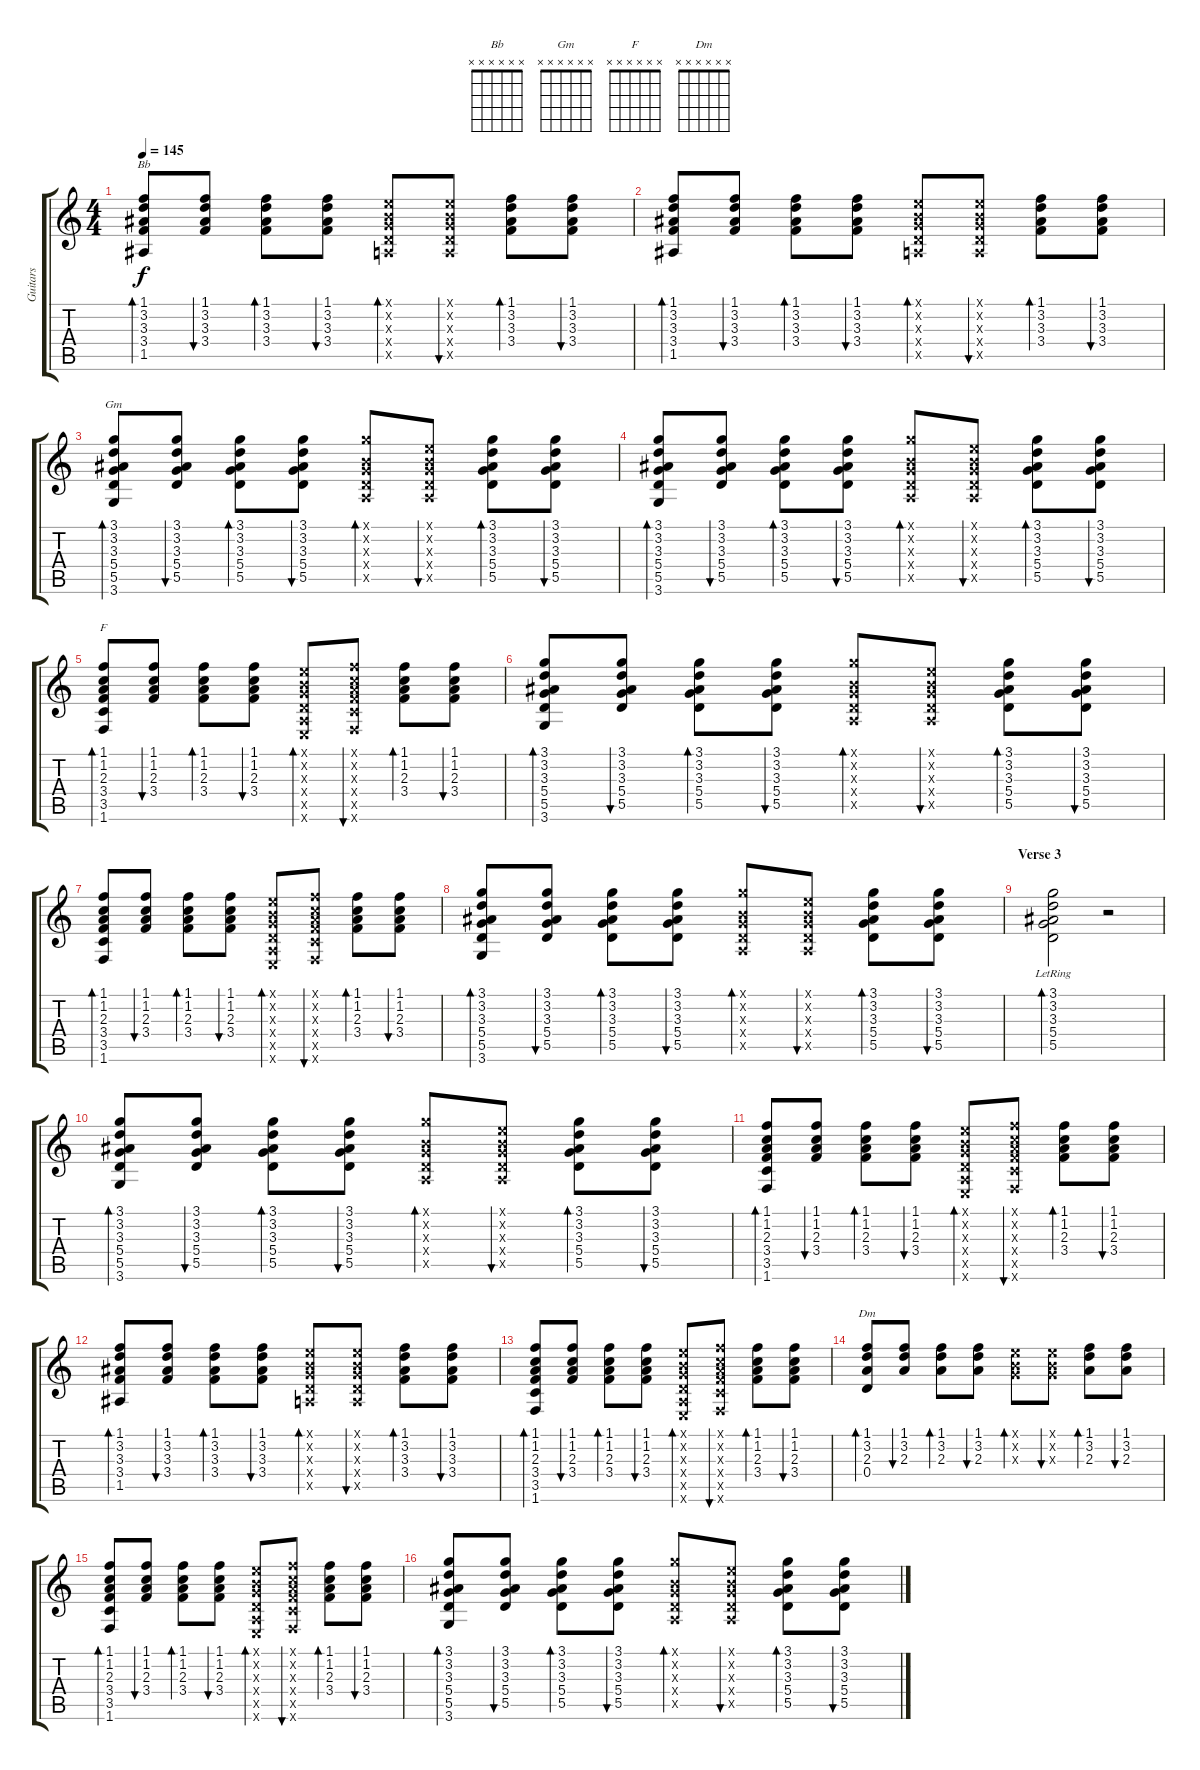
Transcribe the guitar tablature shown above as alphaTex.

\track ("Guitars" "Guitars") {instrument acousticguitarnylon}
\staff {score tabs}
\tuning (E4 B3 G3 D3 A2 E2) {hide}
\chord ("Bb" x x x x x x)
\chord ("Gm" x x x x x x)
\chord ("F" x x x x x x)
\chord ("Dm" x x x x x x)
\ts (4 4)
\tempo 145
\clef g2
\ks c
(1.1 3.2 3.3 3.4 1.5).8{bd 120 ch "Bb" dy f} (1.1 3.2 3.3 3.4).8{bu 120} (1.1 3.2 3.3 3.4).8{bd 120} (1.1 3.2 3.3 3.4).8{bu 120} (0.1{x} 0.2{x} 0.3{x} 0.4{x} 0.5{x}).8{bd 120} (0.1{x} 0.2{x} 0.3{x} 0.4{x} 0.5{x}).8{bu 60} (1.1 3.2 3.3 3.4).8{bd 60} (1.1 3.2 3.3 3.4).8{bu 120} |
(1.1 3.2 3.3 3.4 1.5).8{bd 120} (1.1 3.2 3.3 3.4).8{bu 120} (1.1 3.2 3.3 3.4).8{bd 120} (1.1 3.2 3.3 3.4).8{bu 120} (0.1{x} 0.2{x} 0.3{x} 0.4{x} 0.5{x}).8{bd 120} (0.1{x} 0.2{x} 0.3{x} 0.4{x} 0.5{x}).8{bu 60} (1.1 3.2 3.3 3.4).8{bd 60} (1.1 3.2 3.3 3.4).8{bu 120} |
(3.1 3.2 3.3 5.4 5.5 3.6).8{bd 60 ch "Gm"} (3.1 3.2 3.3 5.4 5.5).8{bu 60} (3.1 3.2 3.3 5.4 5.5).8{bd 60} (3.1 3.2 3.3 5.4 5.5).8{bu 60} (3.1{x} 0.2{x} 0.3{x} 0.4{x} 0.5{x}).8{bd 60} (0.1{x} 0.2{x} 0.3{x} 0.4{x} 0.5{x}).8{bu 60} (3.1 3.2 3.3 5.4 5.5).8{bd 60} (3.1 3.2 3.3 5.4 5.5).8{bu 60} |
(3.1 3.2 3.3 5.4 5.5 3.6).8{bd 60} (3.1 3.2 3.3 5.4 5.5).8{bu 60} (3.1 3.2 3.3 5.4 5.5).8{bd 60} (3.1 3.2 3.3 5.4 5.5).8{bu 60} (3.1{x} 0.2{x} 0.3{x} 0.4{x} 0.5{x}).8{bd 60} (0.1{x} 0.2{x} 0.3{x} 0.4{x} 0.5{x}).8{bu 60} (3.1 3.2 3.3 5.4 5.5).8{bd 60} (3.1 3.2 3.3 5.4 5.5).8{bu 60} |
(1.1 1.2 2.3 3.4 3.5 1.6).8{bd 30 ch "F"} (1.1 1.2 2.3 3.4).8{bu 30} (1.1 1.2 2.3 3.4).8{bd 30} (1.1 1.2 2.3 3.4).8{bu 30} (0.1{x} 0.2{x} 0.3{x} 0.4{x} 0.5{x} 0.6{x}).8{bd 30} (1.1{x} 1.2{x} 2.3{x} 3.4{x} 3.5{x} 1.6{x}).8{bu 30} (1.1 1.2 2.3 3.4).8{bd 30} (1.1 1.2 2.3 3.4).8{bu 30} |
(3.1 3.2 3.3 5.4 5.5 3.6).8{bd 60} (3.1 3.2 3.3 5.4 5.5).8{bu 60} (3.1 3.2 3.3 5.4 5.5).8{bd 60} (3.1 3.2 3.3 5.4 5.5).8{bu 60} (3.1{x} 0.2{x} 0.3{x} 0.4{x} 0.5{x}).8{bd 60} (0.1{x} 0.2{x} 0.3{x} 0.4{x} 0.5{x}).8{bu 60} (3.1 3.2 3.3 5.4 5.5).8{bd 60} (3.1 3.2 3.3 5.4 5.5).8{bu 60} |
(1.1 1.2 2.3 3.4 3.5 1.6).8{bd 30} (1.1 1.2 2.3 3.4).8{bu 30} (1.1 1.2 2.3 3.4).8{bd 30} (1.1 1.2 2.3 3.4).8{bu 30} (0.1{x} 0.2{x} 0.3{x} 0.4{x} 0.5{x} 0.6{x}).8{bd 30} (1.1{x} 1.2{x} 2.3{x} 3.4{x} 3.5{x} 1.6{x}).8{bu 30} (1.1 1.2 2.3 3.4).8{bd 30} (1.1 1.2 2.3 3.4).8{bu 30} |
(3.1 3.2 3.3 5.4 5.5 3.6).8{bd 60} (3.1 3.2 3.3 5.4 5.5).8{bu 60} (3.1 3.2 3.3 5.4 5.5).8{bd 60} (3.1 3.2 3.3 5.4 5.5).8{bu 60} (3.1{x} 0.2{x} 0.3{x} 0.4{x} 0.5{x}).8{bd 60} (0.1{x} 0.2{x} 0.3{x} 0.4{x} 0.5{x}).8{bu 60} (3.1 3.2 3.3 5.4 5.5).8{bd 60} (3.1 3.2 3.3 5.4 5.5).8{bu 60} |
\section ("" "Verse 3")
(3.1{lr} 3.2 3.3 5.4 5.5).2{bd 240} r.2 |
(3.1 3.2 3.3 5.4 5.5 3.6).8{bd 60 volume 9} (3.1 3.2 3.3 5.4 5.5).8{bu 60} (3.1 3.2 3.3 5.4 5.5).8{bd 60} (3.1 3.2 3.3 5.4 5.5).8{bu 60} (3.1{x} 0.2{x} 0.3{x} 0.4{x} 0.5{x}).8{bd 60} (0.1{x} 0.2{x} 0.3{x} 0.4{x} 0.5{x}).8{bu 60} (3.1 3.2 3.3 5.4 5.5).8{bd 60} (3.1 3.2 3.3 5.4 5.5).8{bu 60} |
(1.1 1.2 2.3 3.4 3.5 1.6).8{bd 30} (1.1 1.2 2.3 3.4).8{bu 30} (1.1 1.2 2.3 3.4).8{bd 30} (1.1 1.2 2.3 3.4).8{bu 30} (0.1{x} 0.2{x} 0.3{x} 0.4{x} 0.5{x} 0.6{x}).8{bd 30} (1.1{x} 1.2{x} 2.3{x} 3.4{x} 3.5{x} 1.6{x}).8{bu 30} (1.1 1.2 2.3 3.4).8{bd 30} (1.1 1.2 2.3 3.4).8{bu 30} |
(1.1 3.2 3.3 3.4 1.5).8{bd 120} (1.1 3.2 3.3 3.4).8{bu 120} (1.1 3.2 3.3 3.4).8{bd 120} (1.1 3.2 3.3 3.4).8{bu 120} (0.1{x} 0.2{x} 0.3{x} 0.4{x} 0.5{x}).8{bd 120} (0.1{x} 0.2{x} 0.3{x} 0.4{x} 0.5{x}).8{bu 60} (1.1 3.2 3.3 3.4).8{bd 60} (1.1 3.2 3.3 3.4).8{bu 120} |
(1.1 1.2 2.3 3.4 3.5 1.6).8{bd 30} (1.1 1.2 2.3 3.4).8{bu 30} (1.1 1.2 2.3 3.4).8{bd 30} (1.1 1.2 2.3 3.4).8{bu 30} (0.1{x} 0.2{x} 0.3{x} 0.4{x} 0.5{x} 0.6{x}).8{bd 30} (1.1{x} 1.2{x} 2.3{x} 3.4{x} 3.5{x} 1.6{x}).8{bu 30} (1.1 1.2 2.3 3.4).8{bd 30} (1.1 1.2 2.3 3.4).8{bu 30} |
(1.1 3.2 2.3 0.4).8{bd 60 ch "Dm"} (1.1 3.2 2.3).8{bu 60} (1.1 3.2 2.3).8{bd 60} (1.1 3.2 2.3).8{bu 60} (0.1{x} 0.2{x} 0.3{x}).8{bd 60} (0.1{x} 0.2{x} 0.3{x}).8{bu 60} (1.1 3.2 2.3).8{bd 60} (1.1 3.2 2.3).8{bu 60} |
(1.1 1.2 2.3 3.4 3.5 1.6).8{bd 30} (1.1 1.2 2.3 3.4).8{bu 30} (1.1 1.2 2.3 3.4).8{bd 30} (1.1 1.2 2.3 3.4).8{bu 30} (0.1{x} 0.2{x} 0.3{x} 0.4{x} 0.5{x} 0.6{x}).8{bd 30} (1.1{x} 1.2{x} 2.3{x} 3.4{x} 3.5{x} 1.6{x}).8{bu 30} (1.1 1.2 2.3 3.4).8{bd 30} (1.1 1.2 2.3 3.4).8{bu 30} |
(3.1 3.2 3.3 5.4 5.5 3.6).8{bd 60} (3.1 3.2 3.3 5.4 5.5).8{bu 60} (3.1 3.2 3.3 5.4 5.5).8{bd 60} (3.1 3.2 3.3 5.4 5.5).8{bu 60} (3.1{x} 0.2{x} 0.3{x} 0.4{x} 0.5{x}).8{bd 60} (0.1{x} 0.2{x} 0.3{x} 0.4{x} 0.5{x}).8{bu 60} (3.1 3.2 3.3 5.4 5.5).8{bd 60} (3.1 3.2 3.3 5.4 5.5).8{bu 60}
